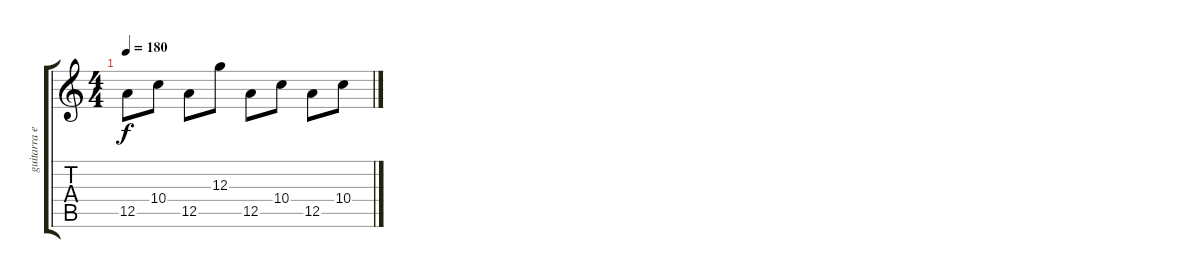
\track ("guitarra electrica" "guitarra e") {instrument electricguitarclean}
\staff {score tabs}
\tuning (E4 B3 G3 D3 A2 E2) {hide}
\ts (4 4)
\tempo 180
\clef g2
\ks c
12.5.8{dy f} 10.4.8 12.5.8 12.3.8 12.5.8 10.4.8 12.5.8 10.4.8
